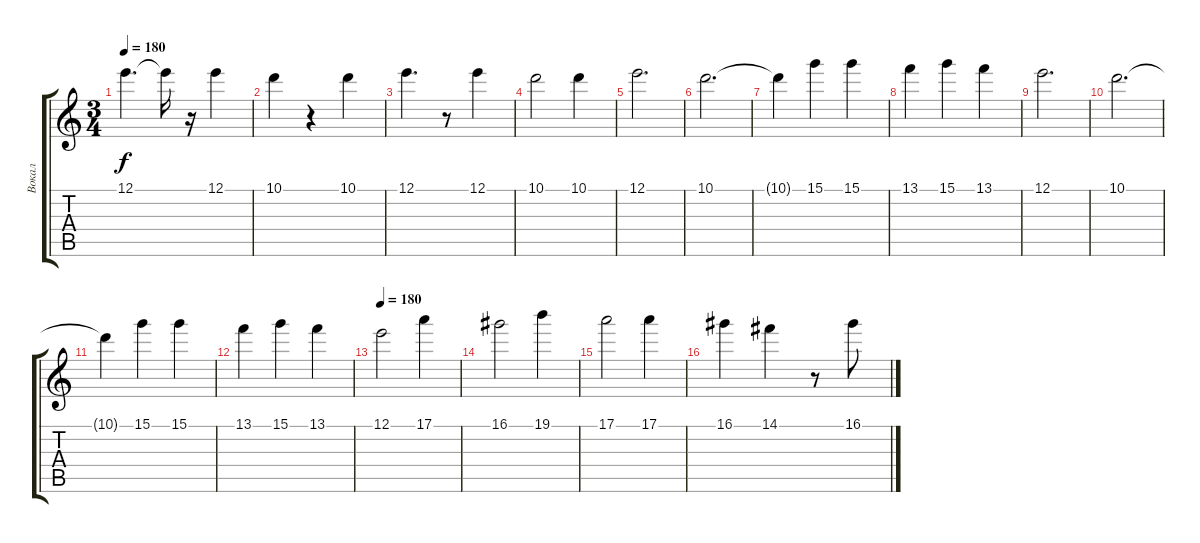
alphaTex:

\track ("Вокал" "Вокал") {instrument distortionguitar}
\staff {score tabs}
\tuning (E4 B3 G3 D3 A2 E2) {hide}
\ts (3 4)
\tempo 180
\clef g2
\ks c
12.1.4{d dy f} 12.1{t}.16 r.16 12.1.4 |
10.1.4 r.4 10.1.4 |
12.1.4{d} r.8 12.1.4 |
10.1.2 10.1.4 |
12.1.2{d} |
10.1.2{d} |
10.1{t}.4 15.1.4 15.1.4 |
13.1.4 15.1.4 13.1.4 |
12.1.2{d} |
10.1.2{d} |
10.1{t}.4 15.1.4 15.1.4 |
13.1.4 15.1.4 13.1.4 |
\tempo 180
12.1.2 17.1.4 |
16.1.2 19.1.4 |
17.1.2 17.1.4 |
16.1.4 14.1.4 r.8 16.1.8
